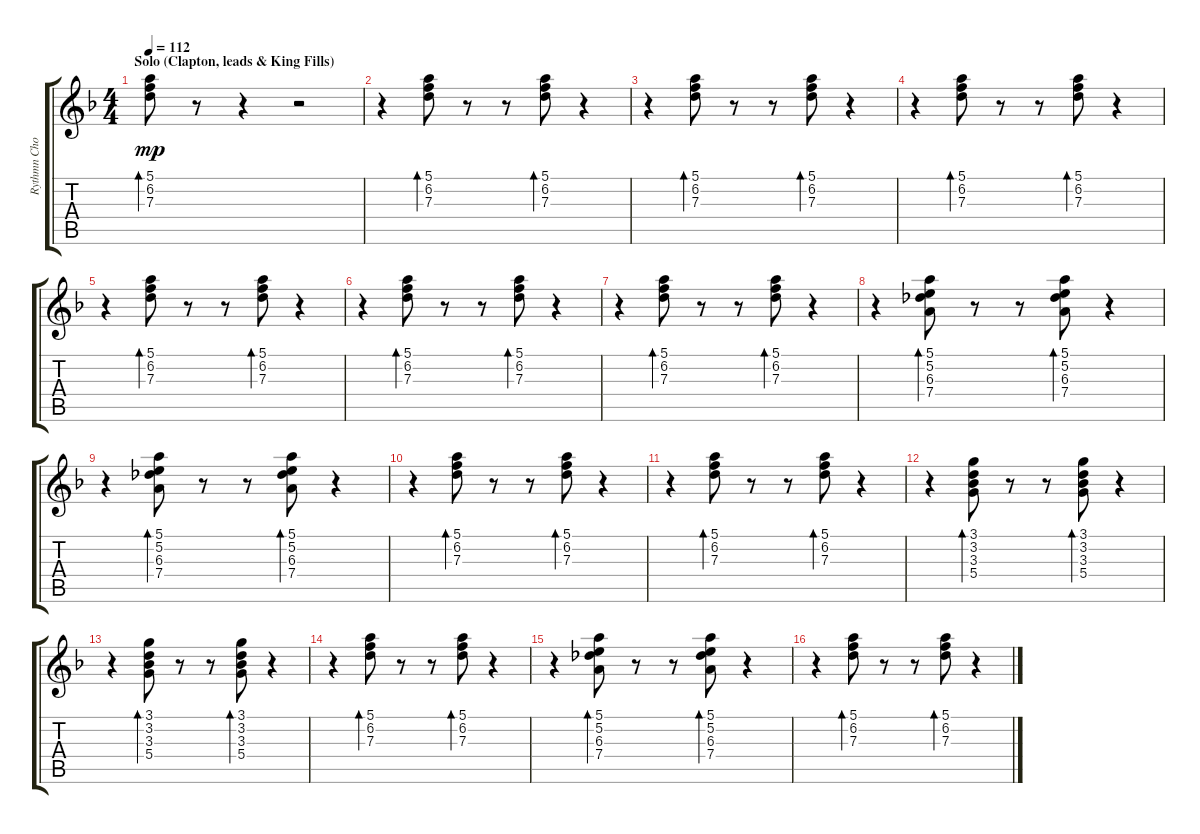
\track ("Rythmn Chords" "Rythmn Cho") {instrument electricguitarclean}
\staff {score tabs}
\tuning (E4 B3 G3 D3 A2 E2) {hide}
\ts (4 4)
\section ("" "Solo (Clapton, leads & King Fills)")
\tempo 112
\clef g2
\ks f
(5.1 6.2 7.3).8{bd 240 dy mp} r.8 r.4 r.2 |
r.4 (5.1 6.2 7.3).8{bd 240} r.8 r.8 (5.1 6.2 7.3).8{bd 240} r.4 |
r.4 (5.1 6.2 7.3).8{bd 240} r.8 r.8 (5.1 6.2 7.3).8{bd 240} r.4 |
r.4 (5.1 6.2 7.3).8{bd 240} r.8 r.8 (5.1 6.2 7.3).8{bd 240} r.4 |
r.4 (5.1 6.2 7.3).8{bd 240} r.8 r.8 (5.1 6.2 7.3).8{bd 240} r.4 |
r.4 (5.1 6.2 7.3).8{bd 240} r.8 r.8 (5.1 6.2 7.3).8{bd 240} r.4 |
r.4 (5.1 6.2 7.3).8{bd 240} r.8 r.8 (5.1 6.2 7.3).8{bd 240} r.4 |
r.4 (5.1 5.2 6.3 7.4).8{bd 240} r.8 r.8 (5.1 5.2 6.3 7.4).8{bd 240} r.4 |
r.4 (5.1 5.2 6.3 7.4).8{bd 240} r.8 r.8 (5.1 5.2 6.3 7.4).8{bd 240} r.4 |
r.4 (5.1 6.2 7.3).8{bd 240} r.8 r.8 (5.1 6.2 7.3).8{bd 240} r.4 |
r.4 (5.1 6.2 7.3).8{bd 240} r.8 r.8 (5.1 6.2 7.3).8{bd 240} r.4 |
r.4 (3.1 3.2 3.3 5.4).8{bd 240} r.8 r.8 (3.1 3.2 3.3 5.4).8{bd 240} r.4 |
r.4 (3.1 3.2 3.3 5.4).8{bd 240} r.8 r.8 (3.1 3.2 3.3 5.4).8{bd 240} r.4 |
r.4 (5.1 6.2 7.3).8{bd 240} r.8 r.8 (5.1 6.2 7.3).8{bd 240} r.4 |
r.4 (5.1 5.2 6.3 7.4).8{bd 240} r.8 r.8 (5.1 5.2 6.3 7.4).8{bd 240} r.4 |
r.4 (5.1 6.2 7.3).8{bd 240} r.8 r.8 (5.1 6.2 7.3).8{bd 240} r.4
